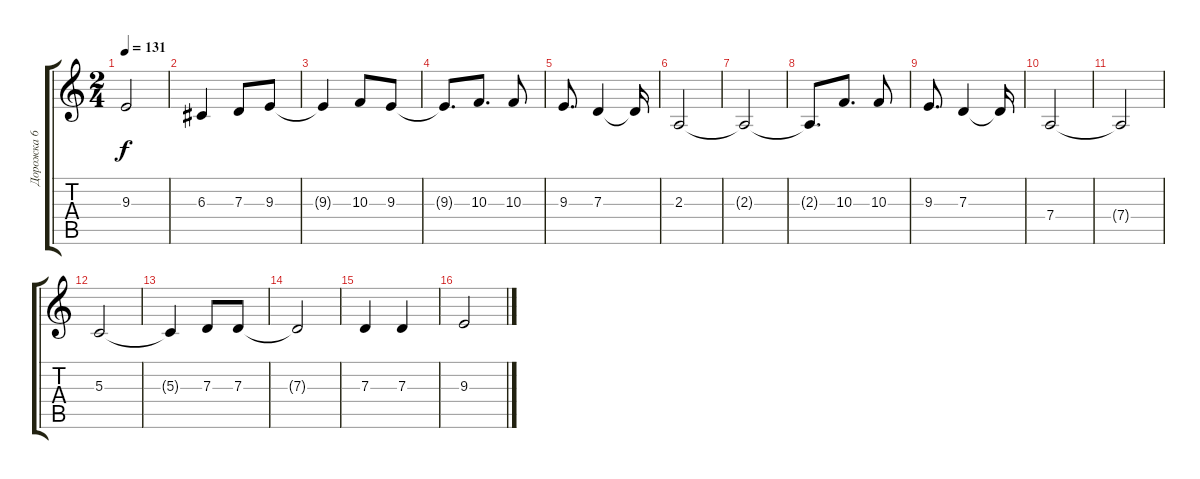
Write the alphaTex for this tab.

\track ("Дорожка 6" "Дорожка 6") {instrument violin}
\staff {score tabs}
\tuning (E4 B3 G3 D3 A2 E2) {hide}
\ts (2 4)
\tempo 131
\clef g2
\ks c
9.3{t}.2{dy f} |
6.3.4 7.3.8 9.3.8 |
9.3{t}.4 10.3.8 9.3.8 |
9.3{t}.8{d} 10.3.8{d} 10.3.8 |
9.3.8{d} 7.3.4 7.3{t}.16 |
2.3.2 |
2.3{t}.2 |
2.3{t}.8{d} 10.3.8{d} 10.3.8 |
9.3.8{d} 7.3.4 7.3{t}.16 |
7.4.2 |
7.4{t}.2 |
5.3.2 |
5.3{t}.4 7.3.8 7.3.8 |
7.3{t}.2 |
7.3.4 7.3.4 |
9.3.2
